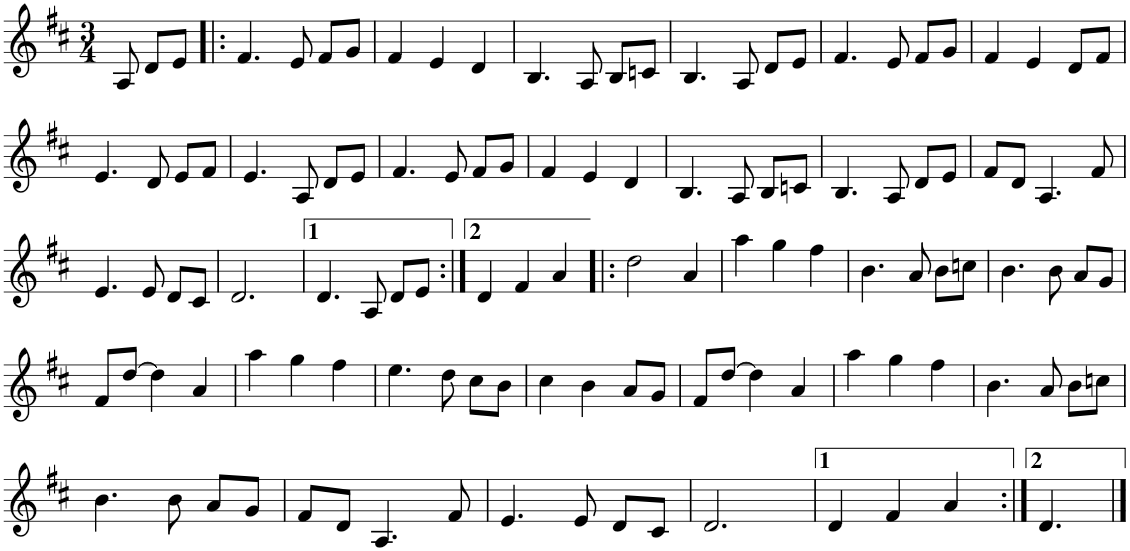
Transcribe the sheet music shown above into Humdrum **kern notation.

**kern
*part1
*staff1
*I"Piano
*I'Pno
*clefG2
*k[f#c#]
*D:
*M3/4
=1
8A/
8d/L
8e/J
=2!|:
4.f#/
8e/
8f#/L
8g/J
=3
4f#/
4e/
4d/
=4
4.B/
8A/
8B/L
8cn/J
=5
4.B/
8A/
8d/L
8e/J
=6
4.f#/
8e/
8f#/L
8g/J
=7
4f#/
4e/
8d/L
8f#/J
!!LO:LB:g=z
=8
4.e/
8d/
8e/L
8f#/J
=9
4.e/
8A/
8d/L
8e/J
=10
4.f#/
8e/
8f#/L
8g/J
=11
4f#/
4e/
4d/
=12
4.B/
8A/
8B/L
8cn/J
=13
4.B/
8A/
8d/L
8e/J
=14
8f#/L
8d/J
4.A/
8f#/
!!LO:LB:g=z
=15
4.e/
8e/
8d/L
8c#/J
=16
2.d/
=17
4.d/
8A/
8d/L
8e/J
=18:|!
4d/
4f#/
4a/
=19!|:
2dd\
4a/
=20
4aa\
4gg\
4ff#\
=21
4.b\
8a/
8b\L
8ccn\J
=22
4.b\
8b\
8a/L
8g/J
!!LO:LB:g=z
=23
8f#/L
[8dd/J
4dd\]
4a/
=24
4aa\
4gg\
4ff#\
=25
4.ee\
8dd\
8cc#\L
8b\J
=26
4cc#\
4b\
8a/L
8g/J
=27
8f#/L
[8dd/J
4dd\]
4a/
=28
4aa\
4gg\
4ff#\
=29
4.b\
8a/
8b\L
8ccn\J
!!LO:LB:g=z
=30
4.b\
8b\
8a/L
8g/J
=31
8f#/L
8d/J
4.A/
8f#/
=32
4.e/
8e/
8d/L
8c#/J
=33
2.d/
=34
4d/
4f#/
4a/
=35:|!
4.d/
==
*-
